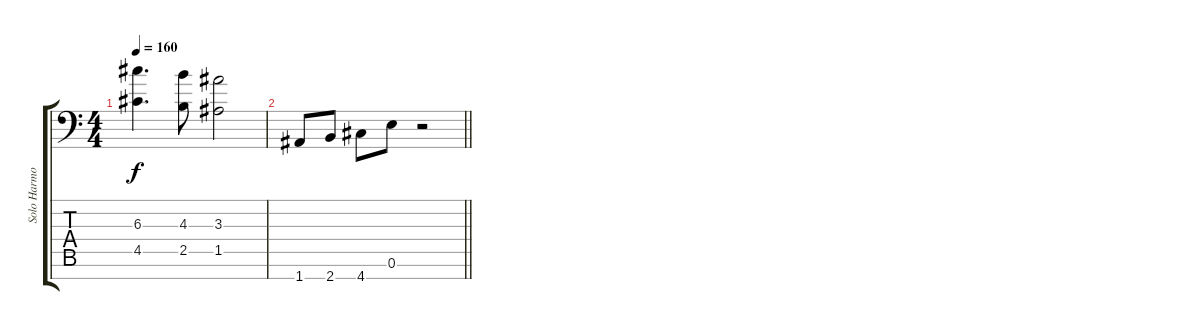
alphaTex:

\track ("Solo Harmonics" "Solo Harmo") {instrument overdrivenguitar}
\staff {score tabs}
\tuning (E4 B3 G3 D3 A2 E2 A1) {hide}
\ts (4 4)
\tempo 160
\clef f4
\ks c
(6.3 4.5).4{d dy f} (4.3 2.5).8 (3.3 1.5).2 |
\barLineRight lightlight
1.7.8 2.7.8 4.7.8 0.6.8 r.2
